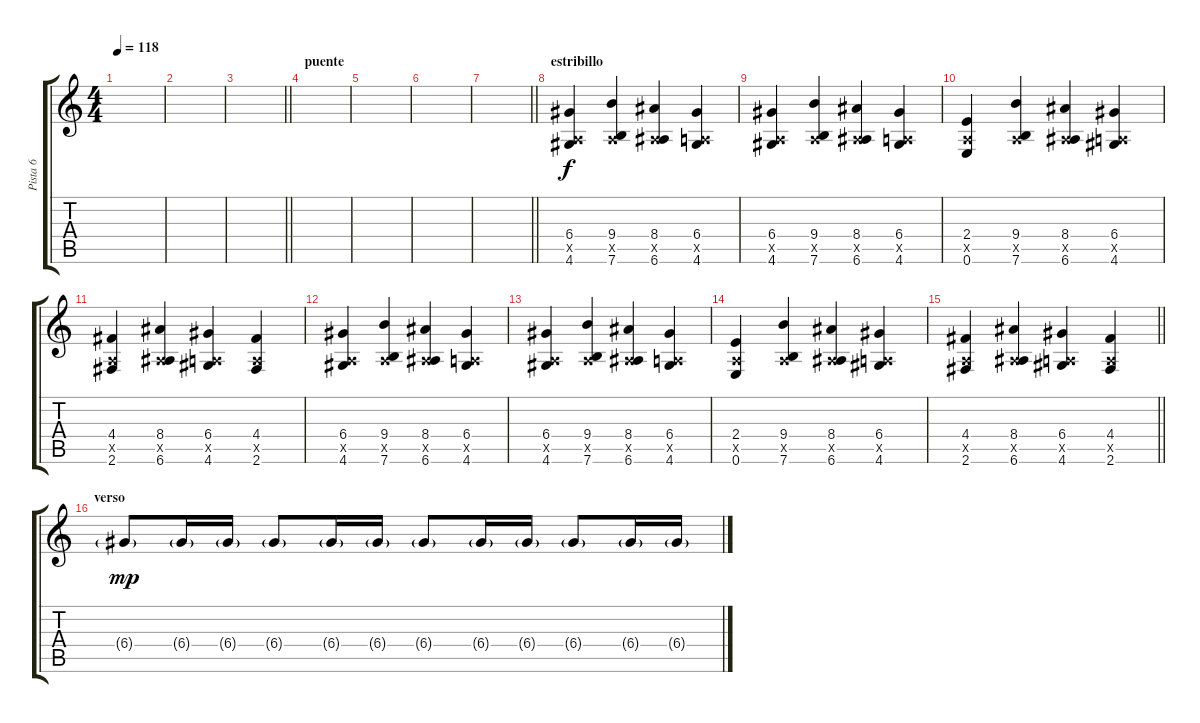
\track ("Pista 6" "Pista 6") {instrument overdrivenguitar}
\staff {score tabs}
\tuning (E4 B3 G3 D3 A2 E2) {hide}
\ts (4 4)
\tempo 118
\clef g2
\ks c
|
|
\barLineRight lightlight
|
\section ("" "puente")
|
|
|
\barLineRight lightlight
|
\section ("" "estribillo")
(6.4 0.5{x} 4.6).4 (9.4 0.5{x} 7.6).4 (8.4 0.5{x} 6.6).4 (6.4 0.5{x} 4.6).4 |
(6.4 0.5{x} 4.6).4 (9.4 0.5{x} 7.6).4 (8.4 0.5{x} 6.6).4 (6.4 0.5{x} 4.6).4 |
(2.4 0.5{x} 0.6).4 (9.4 0.5{x} 7.6).4 (8.4 0.5{x} 6.6).4 (6.4 0.5{x} 4.6).4 |
(4.4 0.5{x} 2.6).4 (8.4 0.5{x} 6.6).4 (6.4 0.5{x} 4.6).4 (4.4 0.5{x} 2.6).4 |
(6.4 0.5{x} 4.6).4 (9.4 0.5{x} 7.6).4 (8.4 0.5{x} 6.6).4 (6.4 0.5{x} 4.6).4 |
(6.4 0.5{x} 4.6).4 (9.4 0.5{x} 7.6).4 (8.4 0.5{x} 6.6).4 (6.4 0.5{x} 4.6).4 |
(2.4 0.5{x} 0.6).4 (9.4 0.5{x} 7.6).4 (8.4 0.5{x} 6.6).4 (6.4 0.5{x} 4.6).4 |
\barLineRight lightlight
(4.4 0.5{x} 2.6).4 (8.4 0.5{x} 6.6).4 (6.4 0.5{x} 4.6).4 (4.4 0.5{x} 2.6).4 |
\section ("" "verso")
6.4{g}.8{dy mp} 6.4{g}.16 6.4{g}.16 6.4{g}.8 6.4{g}.16 6.4{g}.16 6.4{g}.8 6.4{g}.16 6.4{g}.16 6.4{g}.8 6.4{g}.16 6.4{g}.16
